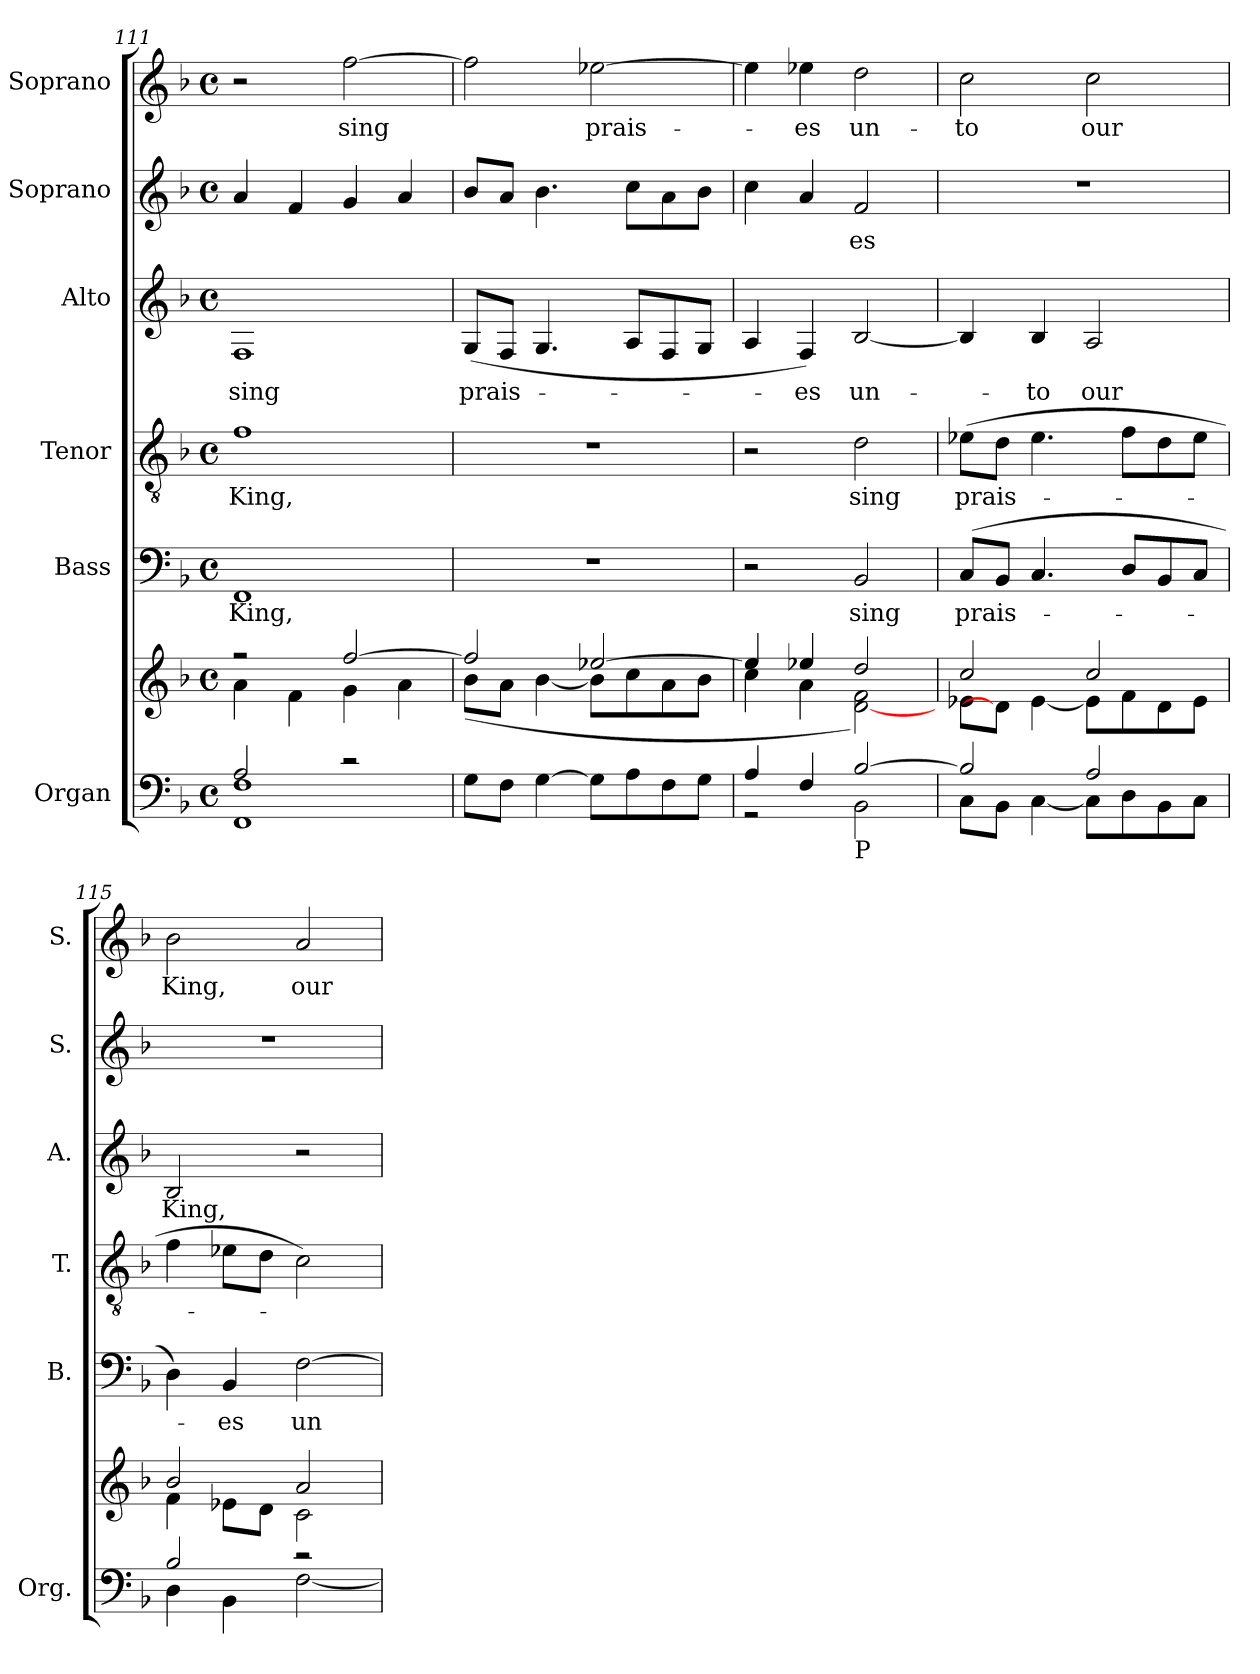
**kern	**kern	**kern	**text	**kern	**text	**kern	**text	**kern	**text	**kern	**text
*part6	*part6	*part5	*part5	*part4	*part4	*part3	*part3	*part2	*part2	*part1	*part1
*staff7	*staff6	*staff5	*staff5	*staff4	*staff4	*staff3	*staff3	*staff2	*staff2	*staff1	*staff1
*I"Organ	*	*I"Bass	*	*I"Tenor	*	*I"Alto	*	*I"Soprano	*	*I"Soprano	*
*I'Org.	*	*I'B.	*	*I'T.	*	*I'A.	*	*I'S.	*	*I'S.	*
*clefF4	*clefG2	*clefF4	*	*clefGv2	*	*clefG2	*	*clefG2	*	*clefG2	*
*	*	*	*	*ITrd7c12	*	*	*	*	*	*	*
*k[b-]	*k[b-]	*k[b-]	*	*k[b-]	*	*k[b-]	*	*k[b-]	*	*k[b-]	*
*F:	*F:	*F:	*	*F:	*	*F:	*	*F:	*	*F:	*
*M4/4	*M4/4	*M4/4	*	*M4/4	*	*M4/4	*	*M4/4	*	*M4/4	*
*met(c)	*met(c)	*met(c)	*	*met(c)	*	*met(c)	*	*met(c)	*	*met(c)	*
=111	=111	=111	=111	=111	=111	=111	=111	=111	=111	=111	=111
*^	*^	*	*	*	*	*	*	*	*	*	*
!	!	!	!	!	!LO:LY:b:color=#000000	!	!	!	!	!	!	!	!
!	!	!	!	!	!	!	!LO:LY:b:color=#000000	!	!	!	!	!	!
!	!	!	!	!	!	!	!	!	!LO:LY:b:color=#000000	!	!	!	!
2Ai/	1FFi 1Fi	2r	4ai\	1FFi	King,	1Fi	King,	1Fi	sing	4ai/	.	2r	.
.	.	.	4fi\	.	.	.	.	.	.	4fi/	.	.	.
!	!	!	!	!	!	!	!	!	!	!	!	!	!LO:LY:b:color=#000000
2r	.	[>2ffi/	4gi\	.	.	.	.	.	.	4gi/	.	[>2ffi\	sing
.	.	.	4ai\	.	.	.	.	.	.	4ai/	.	.	.
*v	*v	*	*	*	*	*	*	*	*	*	*	*	*
!!LO:PB:g=z
=112	=112	=112	=112	=112	=112	=112	=112	=112	=112	=112	=112	=112
!	!	!	!	!	!	!	!	!LO:LY:b:color=#000000	!	!	!	!
8Gi\L	2ffi/]	(8b-i\L	1r	.	1r	.	(8Gi/L	prais-	8b-i/L	.	2ffi\]	.
8Fi\J	.	8ai\J	.	.	.	.	8Fi/J	.	8ai/J	.	.	.
[>4Gi\	.	[<4b-i\	.	.	.	.	4.Gi/	.	4.b-i\	.	.	.
!	!	!	!	!	!	!	!	!	!	!	!	!LO:LY:b:color=#000000
8Gi\L]	[>2ee-Xi/	8b-i\L]	.	.	.	.	.	.	.	.	[>2ee-Xi\	prais-
8Ai\	.	8cci\	.	.	.	.	8Ai/L	.	8cci\L	.	.	.
8Fi\	.	8ai\	.	.	.	.	8Fi/	.	8ai\	.	.	.
8Gi\J	.	8b-i\J	.	.	.	.	8Gi/J	.	8b-i\J	.	.	.
=113	=113	=113	=113	=113	=113	=113	=113	=113	=113	=113	=113	=113
*^	*	*	*	*	*	*	*	*	*	*	*	*
4Ai/	2r	4ee-i/]	4cci\	2r	.	2r	.	4Ai/	.	4cci\	.	4ee-i\]	.
!	!	!	!	!	!	!	!	!	!LO:LY:b:color=#000000	!	!	!	!
!	!	!	!	!	!	!	!	!	!	!	!	!	!LO:LY:b:color=#000000
4Fi/	.	4ee-Xi/	4ai\	.	.	.	.	4Fi/)	-es	4ai/	.	4ee-Xi\	-es
!	!	!	!	!	!LO:LY:b:color=#000000	!	!	!	!	!	!	!	!
!	!	!	!	!	!	!	!LO:LY:b:color=#000000	!	!	!	!	!	!
!	!	!	!	!	!	!	!	!	!LO:LY:b:color=#000000	!	!	!	!
!	!	!	!	!	!	!	!	!	!	!	!LO:LY:b:color=#000000	!	!
!LO:TX:b:t=P	!	!	!	!	!	!	!	!	!	!	!	!	!
!	!	!	!	!	!	!	!	!	!	!	!	!	!LO:LY:b:color=#000000
[>2B-i/	2BB-i\	2ddi/	[<2di\ 2fi)	2BB-i/	sing	2Di\	sing	[<2B-i/	un-	2fi/	-es	2ddi\	un-
=114	=114	=114	=114	=114	=114	=114	=114	=114	=114	=114	=114	=114	=114
!	!	!	!	!	!LO:LY:b:color=#000000	!	!	!	!	!	!	!	!
!	!	!	!	!	!	!	!LO:LY:b:color=#000000	!	!	!	!	!	!
!	!	!	!	!	!	!	!	!	!	!	!	!	!LO:LY:b:color=#000000
2B-i/]	8Ci\L	2cci/	8e-Xi\L	(8Ci/L	prais-	(8E-Xi\L	prais-	4B-i/]	.	1r	.	2cci\	-to
.	8BB-i\J	.	8di\J]	8BB-i/J	.	8Di\J	.	.	.	.	.	.	.
!	!	!	!	!	!	!	!	!	!LO:LY:b:color=#000000	!	!	!	!
.	[<4Ci\	.	[<4e-i\	4.Ci/	.	4.E-i\	.	4B-i/	-to	.	.	.	.
!	!	!	!	!	!	!	!	!	!LO:LY:b:color=#000000	!	!	!	!
!	!	!	!	!	!	!	!	!	!	!	!	!	!LO:LY:b:color=#000000
2Ai/	8Ci\L]	2cci/	8e-i\L]	.	.	.	.	2Ai/	our	.	.	2cci\	our
.	8Di\	.	8fi\	8Di/L	.	8Fi\L	.	.	.	.	.	.	.
.	8BB-i\	.	8di\	8BB-i/	.	8Di\	.	.	.	.	.	.	.
.	8Ci\J	.	8e-i\J	8Ci/J	.	8E-i\J	.	.	.	.	.	.	.
=115	=115	=115	=115	=115	=115	=115	=115	=115	=115	=115	=115	=115	=115
!	!	!	!	!	!	!	!	!	!LO:LY:b:color=#000000	!	!	!	!
!	!	!	!	!	!	!	!	!	!	!	!	!	!LO:LY:b:color=#000000
2B-i/	4Di\	2b-i/	4fi\	4Di\)	.	4Fi\	.	2B-i/	King,	1r	.	2b-i\	King,
!	!	!	!	!	!LO:LY:b:color=#000000	!	!	!	!	!	!	!	!
.	4BB-i\	.	8e-Xi\L	4BB-i/	-es	8E-Xi\L	.	.	.	.	.	.	.
.	.	.	8di\J	.	.	8Di\J	.	.	.	.	.	.	.
!	!	!	!	!	!LO:LY:b:color=#000000	!	!	!	!	!	!	!	!
!	!	!	!	!	!	!	!	!	!	!	!	!	!LO:LY:b:color=#000000
2r	[<2Fi\	2ai/	2ci\	[>2Fi\	un-	2Ci\)	.	2r	.	.	.	2ai/	our
*v	*v	*	*	*	*	*	*	*	*	*	*	*	*
*	*v	*v	*	*	*	*	*	*	*	*	*	*
=	=	=	=	=	=	=	=	=	=	=	=
*-	*-	*-	*-	*-	*-	*-	*-	*-	*-	*-	*-
